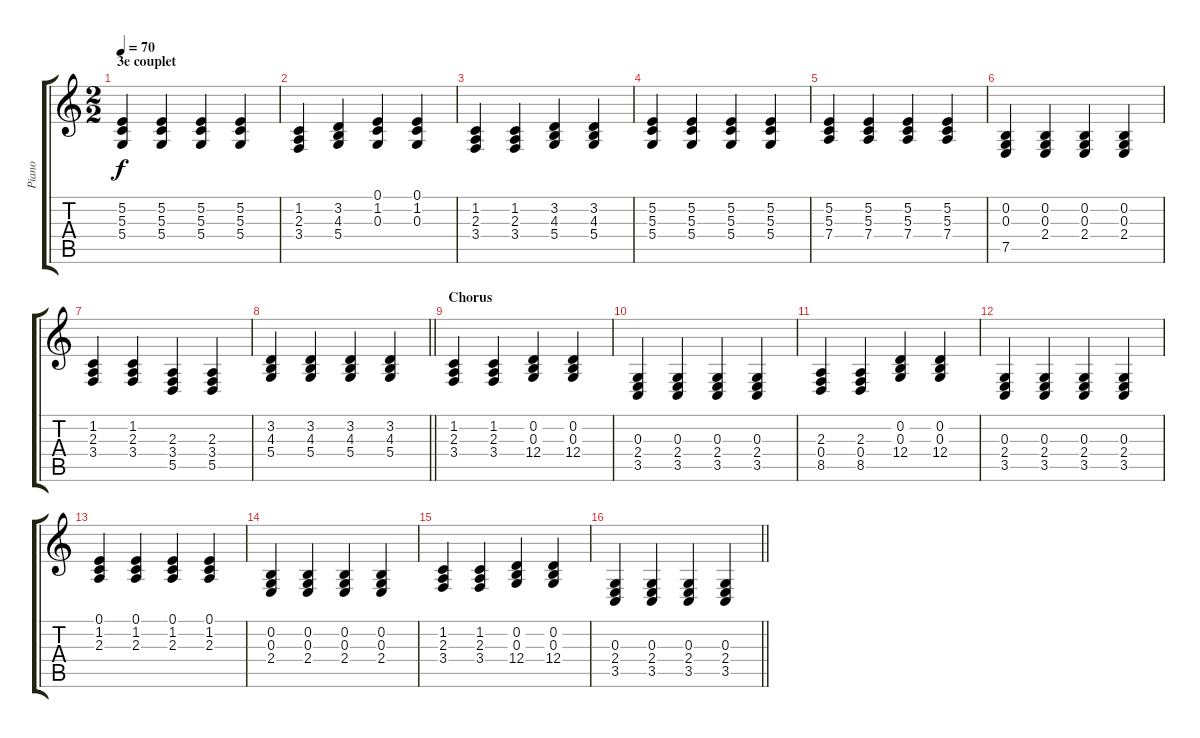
\track ("Piano" "Piano") {instrument acousticgrandpiano}
\staff {score tabs}
\tuning (E4 B3 G3 D3 A2 E2) {hide}
\ts (2 2)
\section ("" "3e couplet")
\tempo 70
\clef g2
\ks c
(5.2 5.3 5.4).4{dy f} (5.2 5.3 5.4).4 (5.2 5.3 5.4).4 (5.2 5.3 5.4).4 |
(1.2 2.3 3.4).4 (3.2 4.3 5.4).4 (0.1 1.2 0.3).4 (0.1 1.2 0.3).4 |
(1.2 2.3 3.4).4 (1.2 2.3 3.4).4 (3.2 4.3 5.4).4 (3.2 4.3 5.4).4 |
(5.2 5.3 5.4).4 (5.2 5.3 5.4).4 (5.2 5.3 5.4).4 (5.2 5.3 5.4).4 |
(5.2 5.3 7.4).4 (5.2 5.3 7.4).4 (5.2 5.3 7.4).4 (5.2 5.3 7.4).4 |
(0.2 0.3 7.5).4 (0.2 0.3 2.4).4 (0.2 0.3 2.4).4 (0.2 0.3 2.4).4 |
(1.2 2.3 3.4).4 (1.2 2.3 3.4).4 (2.3 3.4 5.5).4 (2.3 3.4 5.5).4 |
\barLineRight lightlight
(3.2 4.3 5.4).4 (3.2 4.3 5.4).4 (3.2 4.3 5.4).4 (3.2 4.3 5.4).4 |
\section ("" "Chorus")
(1.2 2.3 3.4).4 (1.2 2.3 3.4).4 (0.2 0.3 12.4).4 (0.2 0.3 12.4).4 |
(0.3 2.4 3.5).4 (0.3 2.4 3.5).4 (0.3 2.4 3.5).4 (0.3 2.4 3.5).4 |
(2.3 0.4 8.5).4 (2.3 0.4 8.5).4 (0.2 0.3 12.4).4 (0.2 0.3 12.4).4 |
(0.3 2.4 3.5).4 (0.3 2.4 3.5).4 (0.3 2.4 3.5).4 (0.3 2.4 3.5).4 |
(0.1 1.2 2.3).4 (0.1 1.2 2.3).4 (0.1 1.2 2.3).4 (0.1 1.2 2.3).4 |
(0.2 0.3 2.4).4 (0.2 0.3 2.4).4 (0.2 0.3 2.4).4 (0.2 0.3 2.4).4 |
(1.2 2.3 3.4).4 (1.2 2.3 3.4).4 (0.2 0.3 12.4).4 (0.2 0.3 12.4).4 |
\barLineRight lightlight
(0.3 2.4 3.5).4 (0.3 2.4 3.5).4 (0.3 2.4 3.5).4 (0.3 2.4 3.5).4
